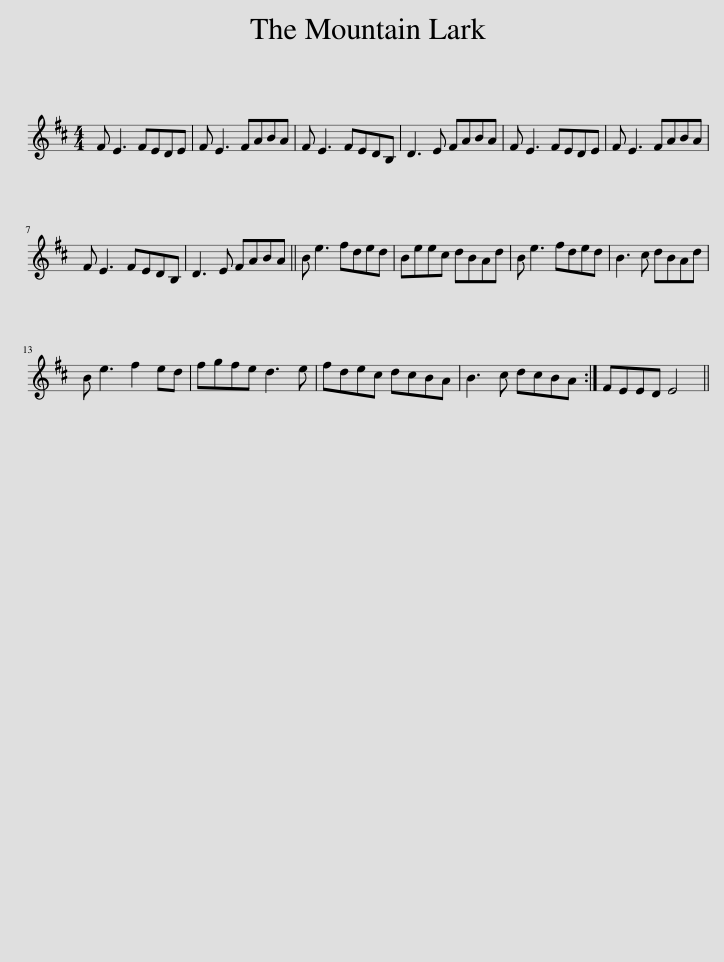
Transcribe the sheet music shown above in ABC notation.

X:1
L:1/8
M:4/4
I:linebreak $
K:D
V:1 treble
V:1
 F E3 FEDE | F E3 FABA | F E3 FEDB, | D3 E FABA | F E3 FEDE | %5
 F E3 FABA |$ F E3 FEDB, | D3 E FABA || B e3 fded | Beec dBAd | %10
 B e3 fded | B3 c dBAd |$ B e3 f2 ed | fgfe d3 e | fdec dcBA | %15
 B3 c dcBA :| FEED E4 || %17
